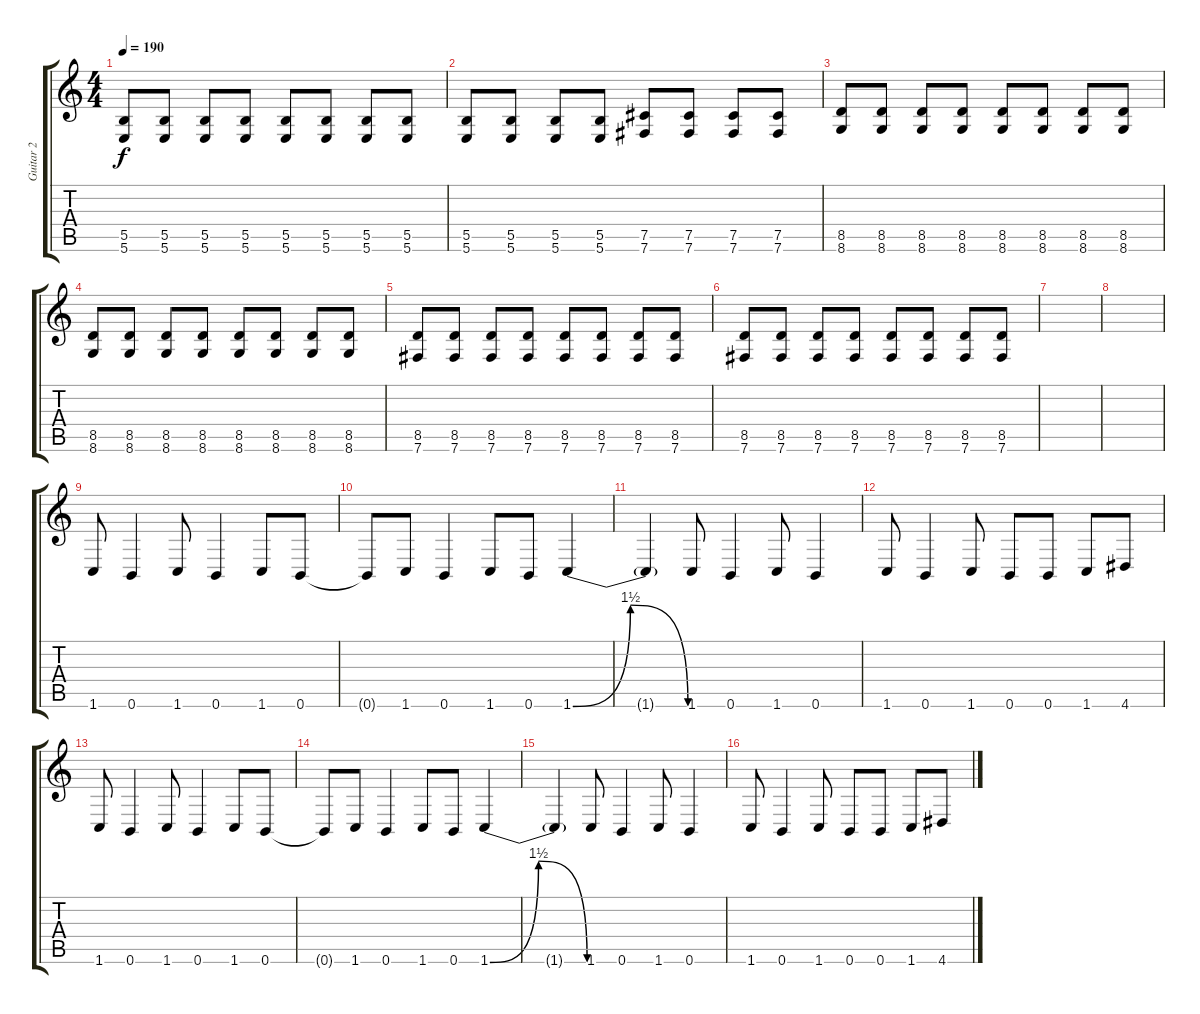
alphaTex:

\track ("Guitar 2" "Guitar 2") {instrument distortionguitar}
\staff {score tabs}
\tuning (Db4 Ab3 E3 B2 Gb2 B1) {hide}
\ts (4 4)
\tempo 190
\clef g2
\ks c
(5.5 5.6).8{dy f} (5.5 5.6).8 (5.5 5.6).8 (5.5 5.6).8 (5.5 5.6).8 (5.5 5.6).8 (5.5 5.6).8 (5.5 5.6).8 |
(5.5 5.6).8 (5.5 5.6).8 (5.5 5.6).8 (5.5 5.6).8 (7.5 7.6).8 (7.5 7.6).8 (7.5 7.6).8 (7.5 7.6).8 |
(8.5 8.6).8 (8.5 8.6).8 (8.5 8.6).8 (8.5 8.6).8 (8.5 8.6).8 (8.5 8.6).8 (8.5 8.6).8 (8.5 8.6).8 |
(8.5 8.6).8 (8.5 8.6).8 (8.5 8.6).8 (8.5 8.6).8 (8.5 8.6).8 (8.5 8.6).8 (8.5 8.6).8 (8.5 8.6).8 |
(8.5 7.6).8 (8.5 7.6).8 (8.5 7.6).8 (8.5 7.6).8 (8.5 7.6).8 (8.5 7.6).8 (8.5 7.6).8 (8.5 7.6).8 |
(8.5 7.6).8 (8.5 7.6).8 (8.5 7.6).8 (8.5 7.6).8 (8.5 7.6).8 (8.5 7.6).8 (8.5 7.6).8 (8.5 7.6).8 |
|
|
1.6.8 0.6.4 1.6.8 0.6.4 1.6.8 0.6.8 |
0.6{t}.8 1.6.8 0.6.4 1.6.8 0.6.8 1.6{be (bendrelease 0 0 15 6 15 6 60 0)}.4 |
1.6{t}.4 1.6.8 0.6.4 1.6.8 0.6.4 |
1.6.8 0.6.4 1.6.8 0.6.8 0.6.8 1.6.8 4.6.8 |
1.6.8 0.6.4 1.6.8 0.6.4 1.6.8 0.6.8 |
0.6{t}.8 1.6.8 0.6.4 1.6.8 0.6.8 1.6{be (bendrelease 0 0 15 6 15 6 60 0)}.4 |
1.6{t}.4 1.6.8 0.6.4 1.6.8 0.6.4 |
1.6.8 0.6.4 1.6.8 0.6.8 0.6.8 1.6.8 4.6.8
